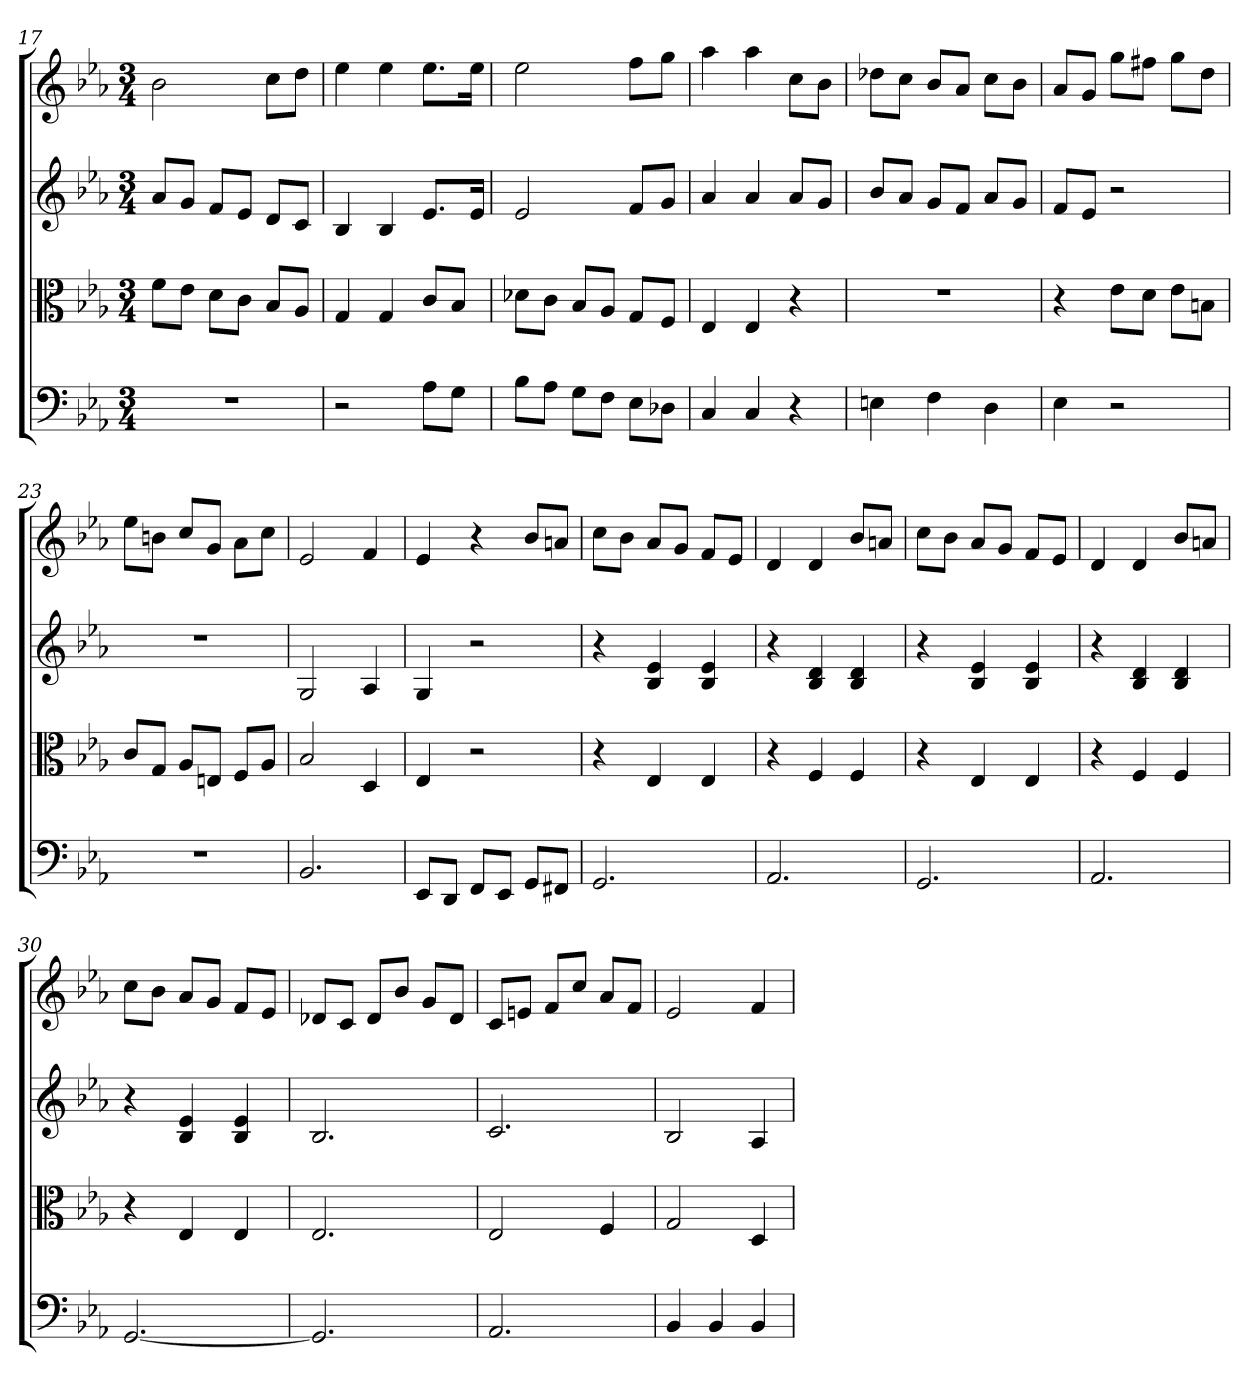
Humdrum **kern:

**kern	**kern	**kern	**kern
*part4	*part3	*part2	*part1
*staff4	*staff3	*staff2	*staff1
*clefF4	*clefC3	*	*
*k[b-e-a-]	*k[b-e-a-]	*k[b-e-a-]	*k[b-e-a-]
*E-:	*E-:	*E-:	*E-:
*M3/4	*M3/4	*M3/4	*M3/4
=17	=17	=17	=17
2.r	8f\L	8a-L	2b-
.	8e-\J	8gJ	.
.	8d\L	8fL	.
.	8c\J	8e-J	.
.	8B-/L	8dL	8ccL
.	8A-/J	8cJ	8ddJ
=18	=18	=18	=18
2r	4G	4B-	4ee-
.	4G	4B-	4ee-
8A-\L	8c/L	8.e-L	8.ee-L
8G\J	8B-/J	.	.
.	.	16e-Jk	16ee-Jk
=19	=19	=19	=19
8B-\L	8d-X\L	2e-	2ee-
8A-\J	8c\J	.	.
8G\L	8B-/L	.	.
8F\J	8A-/J	.	.
8E-\L	8G/L	8fL	8ffL
8D-X\J	8F/J	8gJ	8ggJ
=20	=20	=20	=20
4C	4E-	4a-	4aa-
4C	4E-	4a-	4aa-
4r	4r	8a-L	8ccL
.	.	8gJ	8b-J
=21	=21	=21	=21
4En	2.r	8b-L	8dd-XL
.	.	8a-J	8ccJ
4F	.	8gL	8b-L
.	.	8fJ	8a-J
4D	.	8a-L	8ccL
.	.	8gJ	8b-J
=22	=22	=22	=22
4E-	4r	8fL	8a-L
.	.	8e-J	8gJ
2r	8e-\L	2r	8ggL
.	8d\J	.	8ff#XJ
.	8e-\L	.	8ggL
.	8Bn\J	.	8ddJ
=23	=23	=23	=23
2.r	8c/L	2.r	8ee-L
.	8G/J	.	8bnJ
.	8A-/L	.	8ccL
.	8En/J	.	8gJ
.	8F/L	.	8a-L
.	8A-/J	.	8ccJ
=24	=24	=24	=24
2.BB-	2B-	2G	2e-
.	4D	4A-	4f
=25	=25	=25	=25
8EE-/L	4E-	4G	4e-
8DD/J	.	.	.
8FF/L	2r	2r	4r
8EE-/J	.	.	.
8GG/L	.	.	8b-L
8FF#X/J	.	.	8anJ
=26	=26	=26	=26
2.GG	4r	4r	8ccL
.	.	.	8b-J
.	4E-	4B- 4e-	8a-L
.	.	.	8gJ
.	4E-	4B- 4e-	8fL
.	.	.	8e-J
=27	=27	=27	=27
2.AA-	4r	4r	4d
.	4F	4B- 4d	4d
.	4F	4B- 4d	8b-L
.	.	.	8anJ
=28	=28	=28	=28
2.GG	4r	4r	8ccL
.	.	.	8b-J
.	4E-	4B- 4e-	8a-L
.	.	.	8gJ
.	4E-	4B- 4e-	8fL
.	.	.	8e-J
=29	=29	=29	=29
2.AA-	4r	4r	4d
.	4F	4B- 4d	4d
.	4F	4B- 4d	8b-L
.	.	.	8anJ
=30	=30	=30	=30
[2.GG	4r	4r	8ccL
.	.	.	8b-J
.	4E-	4B- 4e-	8a-L
.	.	.	8gJ
.	4E-	4B- 4e-	8fL
.	.	.	8e-J
=31	=31	=31	=31
2.GG]	2.E-	2.B-	8d-XL
.	.	.	8cJ
.	.	.	8d-L
.	.	.	8b-J
.	.	.	8gL
.	.	.	8d-J
=32	=32	=32	=32
2.AA-	2E-	2.c	8cL
.	.	.	8enJ
.	.	.	8fL
.	.	.	8ccJ
.	4F	.	8a-L
.	.	.	8fJ
=33	=33	=33	=33
4BB-	2G	2B-	2e-
4BB-	.	.	.
4BB-	4D	4A-	4f
=	=	=	=
*-	*-	*-	*-
